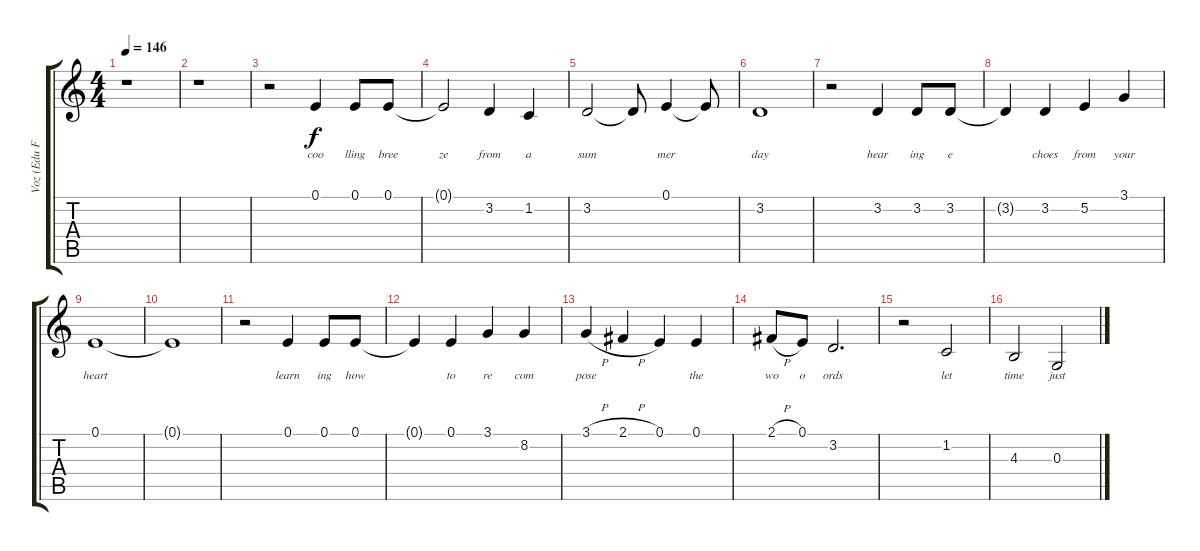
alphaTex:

\track ("Voz (Edu Falaschi)" "Voz (Edu F") {instrument oboe}
\staff {score tabs}
\tuning (E4 B3 G3 D3 A2 E2) {hide}
\ts (4 4)
\tempo 146
\clef g2
\ks c
r.1{dy f} |
r.1 |
r.2 0.1.4{lyrics (0 "coo") lyrics (1 "") lyrics (2 "") lyrics (3 "") lyrics (4 "")} 0.1.8{lyrics (0 "lling") lyrics (1 "") lyrics (2 "") lyrics (3 "") lyrics (4 "")} 0.1.8{lyrics (0 "bree") lyrics (1 "") lyrics (2 "") lyrics (3 "") lyrics (4 "")} |
0.1{t}.2{lyrics (0 "ze") lyrics (1 "") lyrics (2 "") lyrics (3 "") lyrics (4 "")} 3.2.4{lyrics (0 "from") lyrics (1 "") lyrics (2 "") lyrics (3 "") lyrics (4 "")} 1.2.4{lyrics (0 "a") lyrics (1 "") lyrics (2 "") lyrics (3 "") lyrics (4 "")} |
3.2.2{lyrics (0 "sum") lyrics (1 "") lyrics (2 "") lyrics (3 "") lyrics (4 "")} 3.2{t}.8{lyrics (0 "") lyrics (1 "") lyrics (2 "") lyrics (3 "") lyrics (4 "")} 0.1.4{lyrics (0 "mer") lyrics (1 "") lyrics (2 "") lyrics (3 "") lyrics (4 "")} 0.1{t}.8{lyrics (0 "") lyrics (1 "") lyrics (2 "") lyrics (3 "") lyrics (4 "")} |
3.2.1{lyrics (0 "day") lyrics (1 "") lyrics (2 "") lyrics (3 "") lyrics (4 "")} |
r.2 3.2.4{lyrics (0 "hear") lyrics (1 "") lyrics (2 "") lyrics (3 "") lyrics (4 "")} 3.2.8{lyrics (0 "ing") lyrics (1 "") lyrics (2 "") lyrics (3 "") lyrics (4 "")} 3.2.8{lyrics (0 "e") lyrics (1 "") lyrics (2 "") lyrics (3 "") lyrics (4 "")} |
3.2{t}.4{lyrics (0 "") lyrics (1 "") lyrics (2 "") lyrics (3 "") lyrics (4 "")} 3.2.4{lyrics (0 "choes") lyrics (1 "") lyrics (2 "") lyrics (3 "") lyrics (4 "")} 5.2.4{lyrics (0 "from") lyrics (1 "") lyrics (2 "") lyrics (3 "") lyrics (4 "")} 3.1.4{lyrics (0 "your") lyrics (1 "") lyrics (2 "") lyrics (3 "") lyrics (4 "")} |
0.1.1{lyrics (0 "heart") lyrics (1 "") lyrics (2 "") lyrics (3 "") lyrics (4 "")} |
0.1{t}.1{lyrics (0 "") lyrics (1 "") lyrics (2 "") lyrics (3 "") lyrics (4 "")} |
r.2 0.1.4{lyrics (0 "learn") lyrics (1 "") lyrics (2 "") lyrics (3 "") lyrics (4 "")} 0.1.8{lyrics (0 "ing") lyrics (1 "") lyrics (2 "") lyrics (3 "") lyrics (4 "")} 0.1.8{lyrics (0 "how") lyrics (1 "") lyrics (2 "") lyrics (3 "") lyrics (4 "")} |
0.1{t}.4{lyrics (0 "") lyrics (1 "") lyrics (2 "") lyrics (3 "") lyrics (4 "")} 0.1.4{lyrics (0 "to") lyrics (1 "") lyrics (2 "") lyrics (3 "") lyrics (4 "")} 3.1.4{lyrics (0 "re") lyrics (1 "") lyrics (2 "") lyrics (3 "") lyrics (4 "")} 8.2.4{lyrics (0 "com") lyrics (1 "") lyrics (2 "") lyrics (3 "") lyrics (4 "")} |
3.1{h}.4{lyrics (0 "pose") lyrics (1 "") lyrics (2 "") lyrics (3 "") lyrics (4 "")} 2.1{h}.4{lyrics (0 "") lyrics (1 "") lyrics (2 "") lyrics (3 "") lyrics (4 "")} 0.1.4{lyrics (0 "") lyrics (1 "") lyrics (2 "") lyrics (3 "") lyrics (4 "")} 0.1.4{lyrics (0 "the") lyrics (1 "") lyrics (2 "") lyrics (3 "") lyrics (4 "")} |
2.1{h}.8{lyrics (0 "wo") lyrics (1 "") lyrics (2 "") lyrics (3 "") lyrics (4 "")} 0.1.8{lyrics (0 "o") lyrics (1 "") lyrics (2 "") lyrics (3 "") lyrics (4 "")} 3.2.2{d lyrics (0 "ords") lyrics (1 "") lyrics (2 "") lyrics (3 "") lyrics (4 "")} |
r.2 1.2.2{lyrics (0 "let") lyrics (1 "") lyrics (2 "") lyrics (3 "") lyrics (4 "")} |
4.3.2{lyrics (0 "time") lyrics (1 "") lyrics (2 "") lyrics (3 "") lyrics (4 "")} 0.3.2{lyrics (0 "just") lyrics (1 "") lyrics (2 "") lyrics (3 "") lyrics (4 "")}
